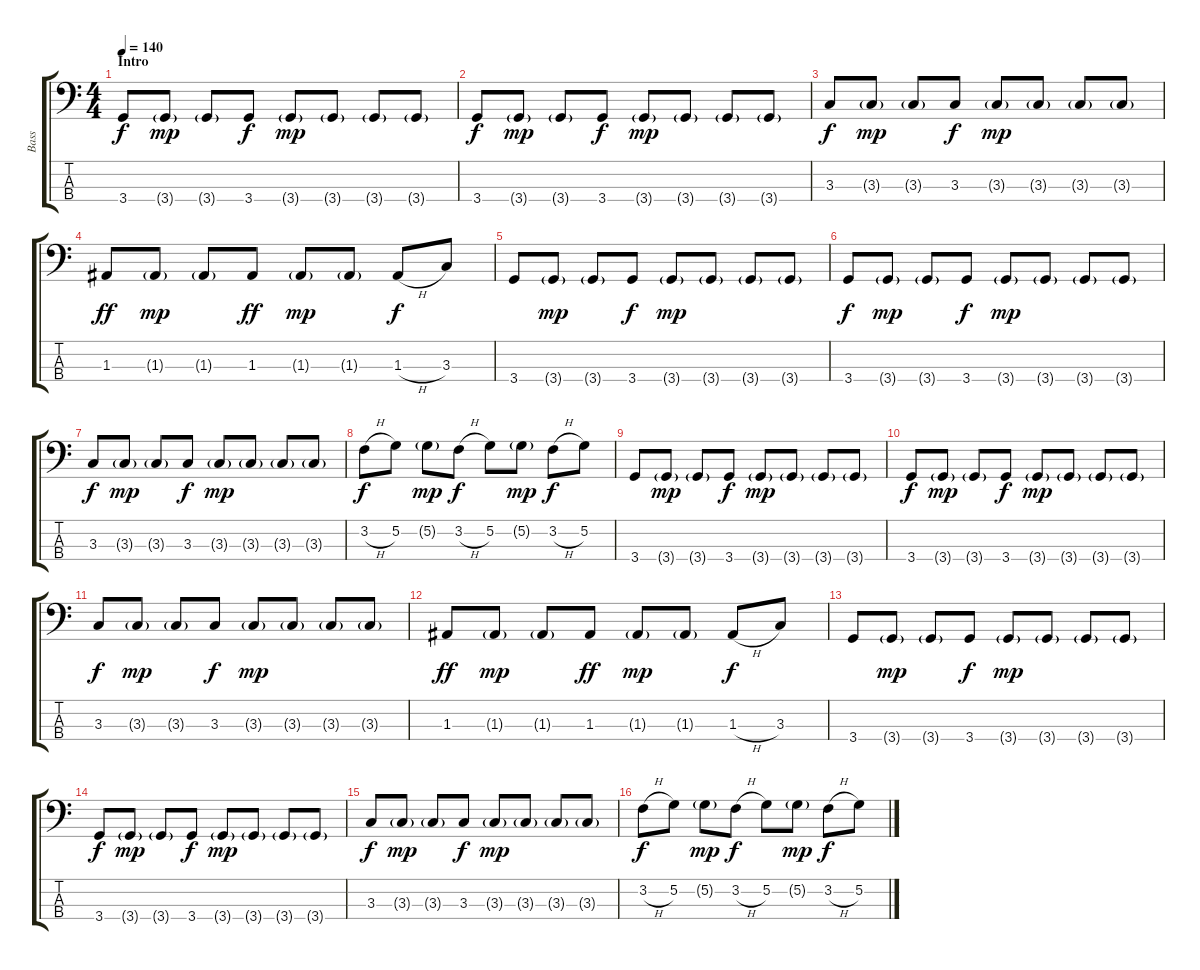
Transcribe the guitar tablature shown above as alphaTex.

\track ("Bass" "Bass") {instrument electricbassfinger}
\staff {score tabs}
\tuning (G2 D2 A1 E1) {hide}
\ts (4 4)
\section ("" "Intro ")
\tempo 140
\clef f4
\ks c
3.4.8{dy f instrument electricbassfinger} 3.4{g}.8{dy mp} 3.4{g}.8 3.4.8{dy f} 3.4{g}.8{dy mp} 3.4{g}.8 3.4{g}.8 3.4{g}.8 |
3.4.8{dy f} 3.4{g}.8{dy mp} 3.4{g}.8 3.4.8{dy f} 3.4{g}.8{dy mp} 3.4{g}.8 3.4{g}.8 3.4{g}.8 |
3.3.8{dy f} 3.3{g}.8{dy mp} 3.3{g}.8 3.3.8{dy f} 3.3{g}.8{dy mp} 3.3{g}.8 3.3{g}.8 3.3{g}.8 |
1.3.8{dy ff} 1.3{g}.8{dy mp} 1.3{g}.8 1.3.8{dy ff} 1.3{g}.8{dy mp} 1.3{g}.8 1.3{h}.8{dy f} 3.3.8 |
3.4.8 3.4{g}.8{dy mp} 3.4{g}.8 3.4.8{dy f} 3.4{g}.8{dy mp} 3.4{g}.8 3.4{g}.8 3.4{g}.8 |
3.4.8{dy f} 3.4{g}.8{dy mp} 3.4{g}.8 3.4.8{dy f} 3.4{g}.8{dy mp} 3.4{g}.8 3.4{g}.8 3.4{g}.8 |
3.3.8{dy f} 3.3{g}.8{dy mp} 3.3{g}.8 3.3.8{dy f} 3.3{g}.8{dy mp} 3.3{g}.8 3.3{g}.8 3.3{g}.8 |
3.2{h}.8{dy f} 5.2.8 5.2{g}.8{dy mp} 3.2{h}.8{dy f} 5.2.8 5.2{g}.8{dy mp} 3.2{h}.8{dy f} 5.2.8 |
3.4.8 3.4{g}.8{dy mp} 3.4{g}.8 3.4.8{dy f} 3.4{g}.8{dy mp} 3.4{g}.8 3.4{g}.8 3.4{g}.8 |
3.4.8{dy f} 3.4{g}.8{dy mp} 3.4{g}.8 3.4.8{dy f} 3.4{g}.8{dy mp} 3.4{g}.8 3.4{g}.8 3.4{g}.8 |
3.3.8{dy f} 3.3{g}.8{dy mp} 3.3{g}.8 3.3.8{dy f} 3.3{g}.8{dy mp} 3.3{g}.8 3.3{g}.8 3.3{g}.8 |
1.3.8{dy ff} 1.3{g}.8{dy mp} 1.3{g}.8 1.3.8{dy ff} 1.3{g}.8{dy mp} 1.3{g}.8 1.3{h}.8{dy f} 3.3.8 |
3.4.8 3.4{g}.8{dy mp} 3.4{g}.8 3.4.8{dy f} 3.4{g}.8{dy mp} 3.4{g}.8 3.4{g}.8 3.4{g}.8 |
3.4.8{dy f} 3.4{g}.8{dy mp} 3.4{g}.8 3.4.8{dy f} 3.4{g}.8{dy mp} 3.4{g}.8 3.4{g}.8 3.4{g}.8 |
3.3.8{dy f} 3.3{g}.8{dy mp} 3.3{g}.8 3.3.8{dy f} 3.3{g}.8{dy mp} 3.3{g}.8 3.3{g}.8 3.3{g}.8 |
3.2{h}.8{dy f} 5.2.8 5.2{g}.8{dy mp} 3.2{h}.8{dy f} 5.2.8 5.2{g}.8{dy mp} 3.2{h}.8{dy f} 5.2.8
